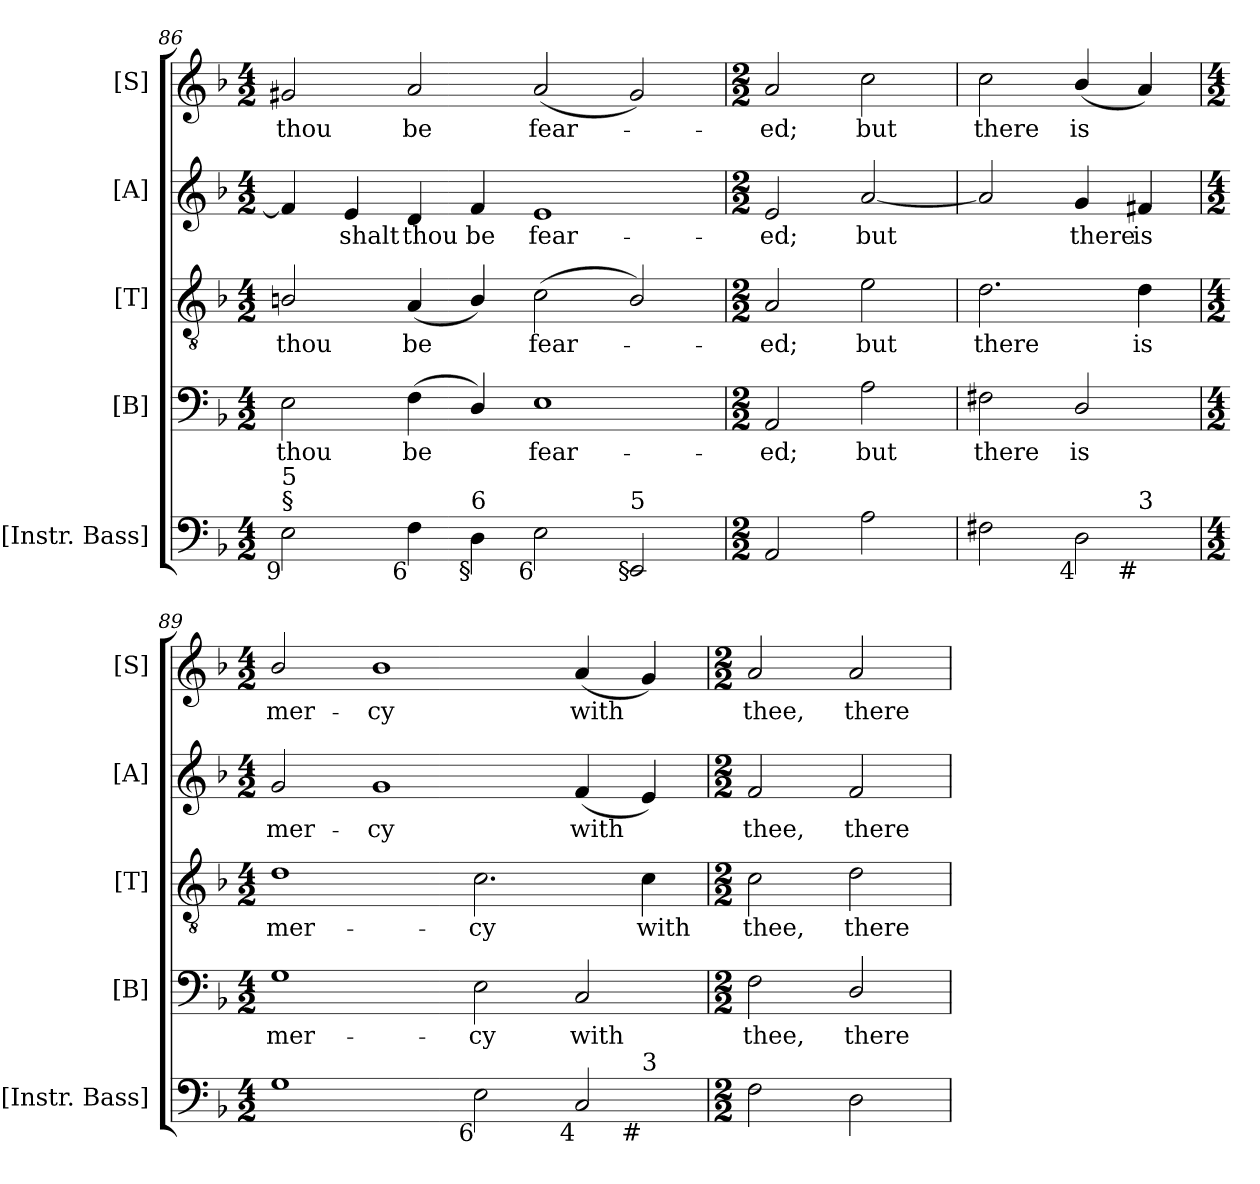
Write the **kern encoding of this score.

**kern	**kern	**text	**kern	**text	**kern	**text	**kern	**text
*part5	*part4	*part4	*part3	*part3	*part2	*part2	*part1	*part1
*staff5	*staff4	*staff4	*staff3	*staff3	*staff2	*staff2	*staff1	*staff1
*I"[Instr. Bass]	*I"[B]	*	*I"[T]	*	*I"[A]	*	*I"[S]	*
*I'[Instr. Bass]	*I'[B]	*	*I'[T]	*	*I'[A]	*	*I'[S]	*
*clefF4	*clefF4	*	*clefGv2	*	*clefG2	*	*clefG2	*
*	*	*	*ITrd7c12	*	*	*	*	*
*k[b-]	*k[b-]	*	*k[b-]	*	*k[b-]	*	*k[b-]	*
*d:	*d:	*	*d:	*	*d:	*	*d:	*
*M4/2	*M4/2	*	*M4/2	*	*M4/2	*	*M4/2	*
=86	=86	=86	=86	=86	=86	=86	=86	=86
!	!	!LO:LY:b:color=#000000	!	!	!	!	!	!
!	!	!	!	!LO:LY:b:color=#000000	!	!	!	!
!LO:TX:b:rj:t=9	!	!	!	!	!	!	!	!
!LO:TX:t=§	!	!	!	!	!	!	!	!
!LO:TX:t=5	!	!	!	!	!	!	!	!
!	!	!	!	!	!	!	!	!LO:LY:b:color=#000000
2Ei\	2Ei\	thou	2BBni/	thou	4fi/]	.	2g#Xi/	thou
!	!	!	!	!	!	!LO:LY:b:color=#000000	!	!
.	.	.	.	.	4ei/	shalt	.	.
!	!	!LO:LY:b:color=#000000	!	!	!	!	!	!
!	!	!	!	!LO:LY:b:color=#000000	!	!	!	!
!	!	!	!	!	!	!LO:LY:b:color=#000000	!	!
!LO:TX:b:rj:t=6	!	!	!	!	!	!	!	!
!	!	!	!	!	!	!	!	!LO:LY:b:color=#000000
4Fi\	(4Fi\	be	(4AAi/	be	4di/	thou	2ai/	be
!LO:TX:b:rj:t=§	!	!	!	!	!	!	!	!
!LO:TX:t=6	!	!	!	!	!	!	!	!
!	!	!	!	!	!	!LO:LY:b:color=#000000	!	!
4Di\	4Di/)	.	4BBi/)	.	4fi/	be	.	.
!	!	!LO:LY:b:color=#000000	!	!	!	!	!	!
!	!	!	!	!LO:LY:b:color=#000000	!	!	!	!
!	!	!	!	!	!	!LO:LY:b:color=#000000	!	!
!LO:TX:b:rj:t=6	!	!	!	!	!	!	!	!
!	!	!	!	!	!	!	!	!LO:LY:b:color=#000000
2Ei\	1Ei	fear-	(2Ci\	fear-	1ei	fear-	(2ai/	fear-
!LO:TX:b:rj:t=§	!	!	!	!	!	!	!	!
!LO:TX:t=5	!	!	!	!	!	!	!	!
2EEi/	.	.	2BBi/)	.	.	.	2g#i/)	.
=87	=87	=87	=87	=87	=87	=87	=87	=87
*M2/2	*M2/2	*	*M2/2	*	*M2/2	*	*M2/2	*
!	!	!LO:LY:b:color=#000000	!	!	!	!	!	!
!	!	!	!	!LO:LY:b:color=#000000	!	!	!	!
!	!	!	!	!	!	!LO:LY:b:color=#000000	!	!
!	!	!	!	!	!	!	!	!LO:LY:b:color=#000000
2AAi/	2AAi/	-ed;	2AAi/	-ed;	2ei/	-ed;	2ai/	-ed;
!	!	!LO:LY:b:color=#000000	!	!	!	!	!	!
!	!	!	!	!LO:LY:b:color=#000000	!	!	!	!
!	!	!	!	!	!	!LO:LY:b:color=#000000	!	!
!	!	!	!	!	!	!	!	!LO:LY:b:color=#000000
2Ai\	2Ai\	but	2Ei\	but	[2ai/	but	2cci\	but
=88	=88	=88	=88	=88	=88	=88	=88	=88
!	!	!LO:LY:b:color=#000000	!	!	!	!	!	!
!	!	!	!	!LO:LY:b:color=#000000	!	!	!	!
!LO:TX:b:rj:t=6	!	!	!	!	!	!	!	!
!	!	!	!	!	!	!	!	!LO:LY:b:color=#000000
*^	*	*	*	*	*	*	*	*
2F#Xi\	2.ryy	2F#Xi\	there	2.Di\	there	2ai/]	.	2cci\	there
!	!	!	!LO:LY:b:color=#000000	!	!	!	!	!	!
!	!	!	!	!	!	!	!LO:LY:b:color=#000000	!	!
!LO:TX:b:rj:t=4	!	!	!	!	!	!	!	!	!
!	!	!	!	!	!	!	!	!	!LO:LY:b:color=#000000
2Di\	.	2Di/	is	.	.	4gi/	there	(4b-i/	is
!	!	!	!	!	!LO:LY:b:color=#000000	!	!	!	!
!	!LO:TX:b:rj:t=#	!	!	!	!	!	!	!	!
!	!LO:TX:t=3	!	!	!	!	!	!	!	!
!	!	!	!	!	!	!	!LO:LY:b:color=#000000	!	!
.	4ryy	.	.	4Di\	is	4f#Xi/	is	4ai/)	.
=89	=89	=89	=89	=89	=89	=89	=89	=89	=89
*M4/2	*	*M4/2	*	*M4/2	*	*M4/2	*	*M4/2	*
!	!	!	!LO:LY:b:color=#000000	!	!	!	!	!	!
!	!	!	!	!	!LO:LY:b:color=#000000	!	!	!	!
!	!	!	!	!	!	!	!LO:LY:b:color=#000000	!	!
!	!	!	!	!	!	!	!	!	!LO:LY:b:color=#000000
1Gi	1..ryy	1Gi	mer-	1Di	mer-	2gi/	mer-	2b-i/	mer-
!	!	!	!	!	!	!	!LO:LY:b:color=#000000	!	!
!	!	!	!	!	!	!	!	!	!LO:LY:b:color=#000000
.	.	.	.	.	.	1gi	-cy	1b-i	-cy
!	!	!	!LO:LY:b:color=#000000	!	!	!	!	!	!
!LO:TX:b:rj:t=6	!	!	!	!	!	!	!	!	!
!	!	!	!	!	!LO:LY:b:color=#000000	!	!	!	!
2Ei\	.	2Ei\	-cy	2.Ci\	-cy	.	.	.	.
!	!	!	!LO:LY:b:color=#000000	!	!	!	!	!	!
!	!	!	!	!	!	!	!LO:LY:b:color=#000000	!	!
!LO:TX:b:rj:t=4	!	!	!	!	!	!	!	!	!
!	!	!	!	!	!	!	!	!	!LO:LY:b:color=#000000
2Ci/	.	2Ci/	with	.	.	(4fi/	with	(4ai/	with
!	!LO:TX:b:rj:t=#	!	!	!	!	!	!	!	!
!	!LO:TX:t=3	!	!	!	!	!	!	!	!
!	!	!	!	!	!LO:LY:b:color=#000000	!	!	!	!
.	4ryy	.	.	4Ci\	with	4ei/)	.	4gi/)	.
*v	*v	*	*	*	*	*	*	*	*
!!LO:LB:g=z
=90	=90	=90	=90	=90	=90	=90	=90	=90
*M2/2	*M2/2	*	*M2/2	*	*M2/2	*	*M2/2	*
*^	*	*	*	*	*	*	*	*
!	!	!	!LO:LY:b:color=#000000	!	!	!	!	!	!
*v	*v	*	*	*	*	*	*	*	*
*^	*	*	*	*	*	*	*	*
!	!	!	!	!	!LO:LY:b:color=#000000	!	!	!	!
*v	*v	*	*	*	*	*	*	*	*
*^	*	*	*	*	*	*	*	*
!	!	!	!	!	!	!	!LO:LY:b:color=#000000	!	!
*v	*v	*	*	*	*	*	*	*	*
*^	*	*	*	*	*	*	*	*
!	!	!	!	!	!	!	!	!	!LO:LY:b:color=#000000
*v	*v	*	*	*	*	*	*	*	*
2Fi\	2Fi\	thee,	2Ci\	thee,	2fi/	thee,	2ai/	thee,
!	!	!LO:LY:b:color=#000000	!	!	!	!	!	!
!	!	!	!	!LO:LY:b:color=#000000	!	!	!	!
!	!	!	!	!	!	!LO:LY:b:color=#000000	!	!
!	!	!	!	!	!	!	!	!LO:LY:b:color=#000000
2Di\	2Di/	there-	2Di\	there-	2fi/	there-	2ai/	there-
=	=	=	=	=	=	=	=	=
*-	*-	*-	*-	*-	*-	*-	*-	*-
